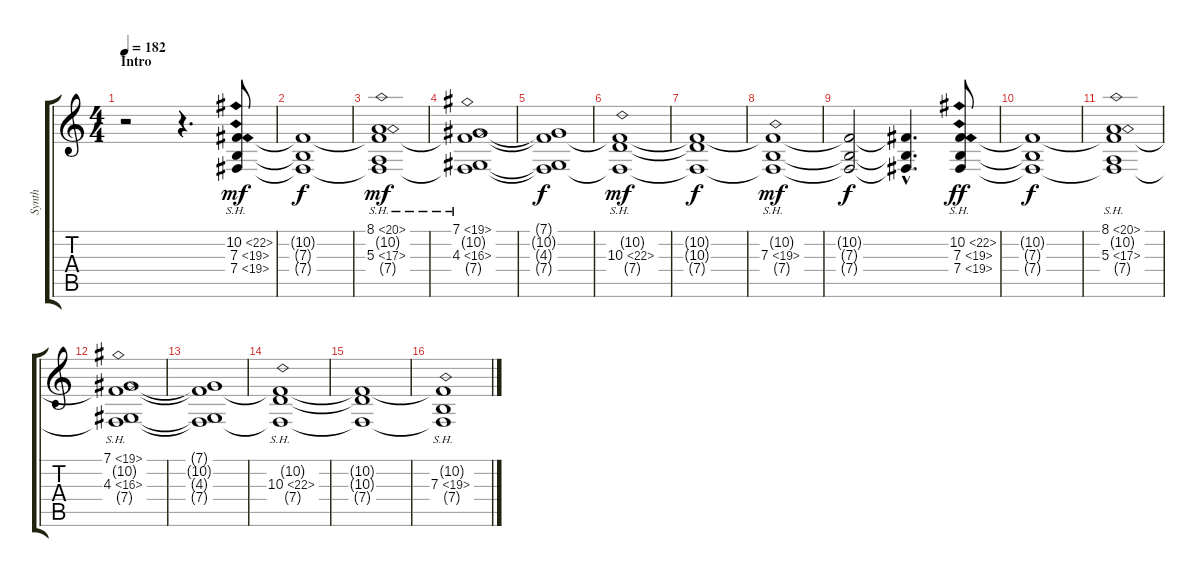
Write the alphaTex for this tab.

\track ("Synth" "Synth") {instrument synthstrings1}
\staff {score tabs}
\tuning (Db4 Ab3 E3 B2 Gb2 B1) {hide}
\ts (4 4)
\section ("" "Intro")
\tempo 182
\clef g2
\ks c
r.2{dy mf instrument synthstrings1} r.4{d} (10.2{sh 12} 7.3{sh 12} 7.4{sh 12}).8 |
(10.2{t} 7.3{t} 7.4{t}).1{dy f} |
(8.1{sh 12} 10.2{t} 5.3{sh 12} 7.4{t}).1{dy mf} |
(7.1{sh 12} 10.2{t} 4.3{sh 12} 7.4{t}).1 |
(7.1{t} 10.2{t} 4.3{t} 7.4{t}).1{dy f} |
(10.2{t} 10.3{sh 12} 7.4{t}).1{dy mf} |
(10.2{t} 10.3{t} 7.4{t}).1{dy f} |
(10.2{t} 7.3{sh 12} 7.4{t}).1{dy mf} |
(10.2{t} 7.3{t} 7.4{t}).2{dy f} (10.2{hac t} 7.3{hac t} 7.4{hac t}).4{d} (10.2{sh 12} 7.3{sh 12} 7.4{sh 12}).8{dy ff} |
(10.2{t} 7.3{t} 7.4{t}).1{dy f} |
(8.1{sh 12} 10.2{t} 5.3{sh 12} 7.4{t}).1 |
(7.1{sh 12} 10.2{t} 4.3{sh 12} 7.4{t}).1 |
(7.1{t} 10.2{t} 4.3{t} 7.4{t}).1 |
(10.2{t} 10.3{sh 12} 7.4{t}).1 |
(10.2{t} 10.3{t} 7.4{t}).1 |
(10.2{t} 7.3{sh 12} 7.4{t}).1
